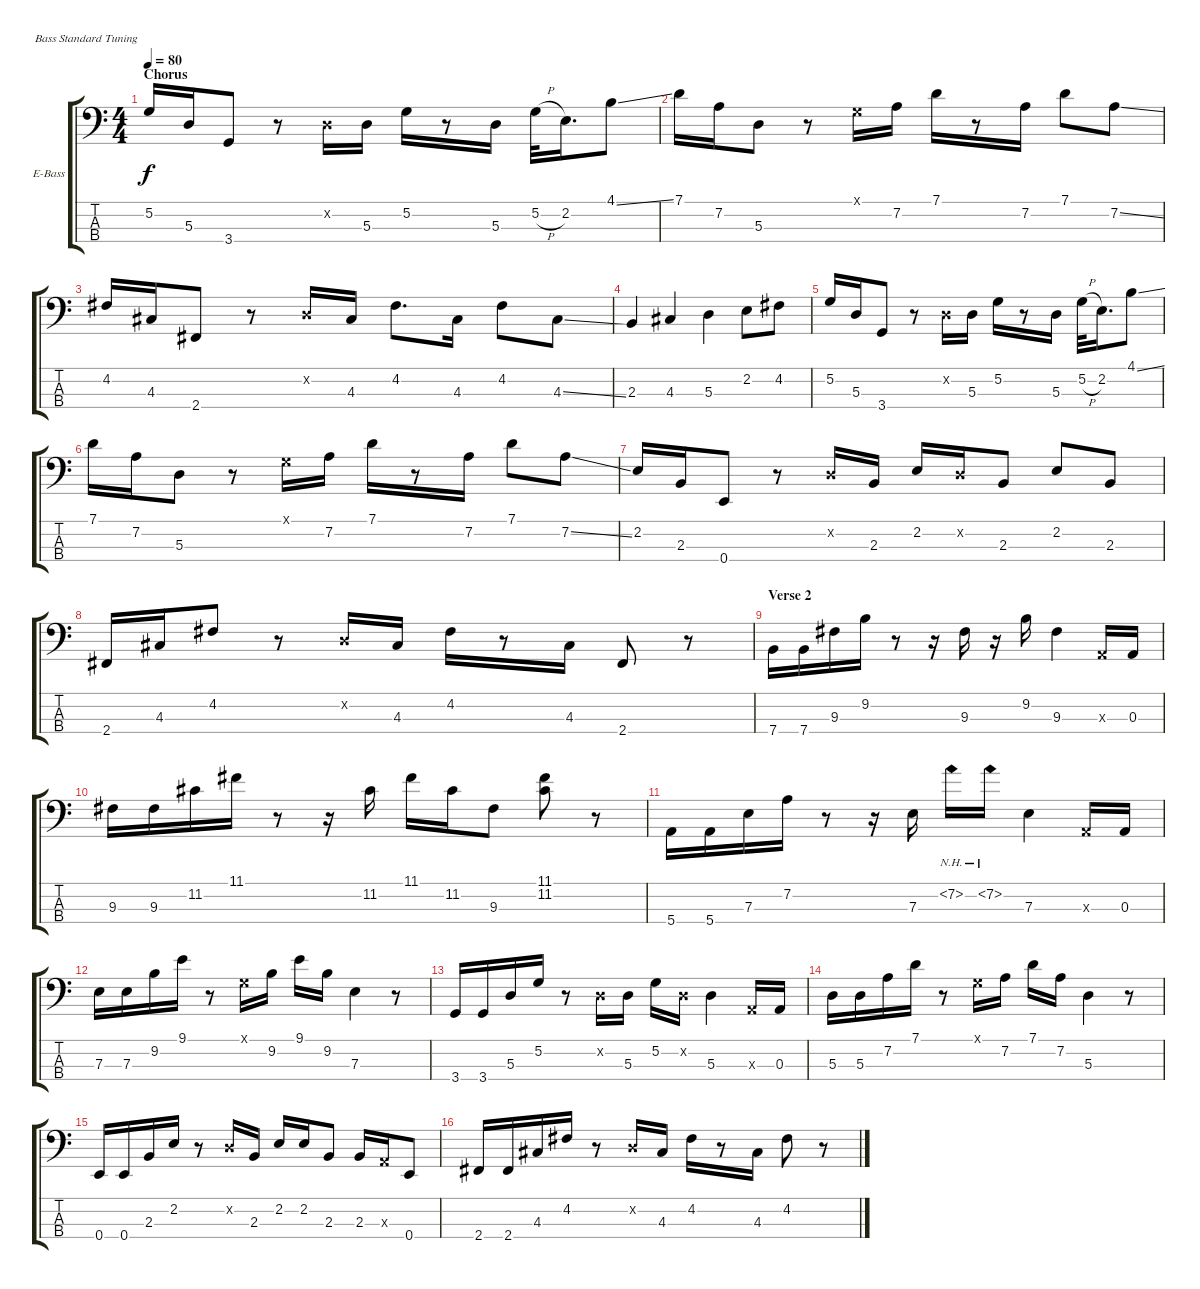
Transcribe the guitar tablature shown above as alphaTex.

\bracketExtendMode groupsimilarinstruments
\firstSystemTrackNameOrientation horizontal
\otherSystemsTrackNameOrientation horizontal
\track ("Bass" "E-Bass") {instrument slapbass1}
\staff {score tabs}
\tuning (G2 D2 A1 E1)
\ts (4 4)
\section ("" "Chorus")
\tempo 80
\clef f4
\ks c
5.2.16{dy f} 5.3.16 3.4.8 r.8 0.2{x}.16 5.3.16 5.2.16 r.8 5.3.16 5.2{h}.32 2.2.16{d} 4.1{ss}.8 |
7.1.16 7.2.16 5.3.8 r.8 0.1{x}.16 7.2.16 7.1.16 r.8 7.2.16 7.1.8 7.2{ss}.8 |
4.2.16 4.3.16 2.4.8 r.8 0.2{x}.16 4.3.16 4.2.8{d} 4.3.16 4.2.8 4.3{ss}.8 |
2.3.4 4.3.4 5.3.4 2.2.8 4.2.8 |
5.2.16 5.3.16 3.4.8 r.8 0.2{x}.16 5.3.16 5.2.16 r.8 5.3.16 5.2{h}.32 2.2.16{d} 4.1{ss}.8 |
7.1.16 7.2.16 5.3.8 r.8 0.1{x}.16 7.2.16 7.1.16 r.8 7.2.16 7.1.8 7.2{ss}.8 |
2.2.16 2.3.16 0.4.8 r.8 0.2{x}.16 2.3.16 2.2.16 0.2{x}.16 2.3.8 2.2.8 2.3.8 |
2.4.16 4.3.16 4.2.8 r.8 0.2{x}.16 4.3.16 4.2.16 r.8 4.3.16 2.4.8 r.8 |
\section ("" "Verse 2")
7.4.16 7.4.16 9.3.16 9.2.16 r.8 r.16 9.3.16 r.16 9.2.16 9.3.4 0.3{x}.16 0.3.16 |
9.3.16 9.3.16 11.2.16 11.1.16 r.8 r.16 11.2.16 11.1.16 11.2.16 9.3.8 (11.1 11.2).8 r.8 |
5.4.16 5.4.16 7.3.16 7.2.16 r.8 r.16 7.3.16 7.2{nh}.16 7.2{nh}.16 7.3.4 0.3{x}.16 0.3.16 |
7.3.16 7.3.16 9.2.16 9.1.16 r.8 0.1{x}.16 9.2.16 9.1.16 9.2.16 7.3.4 r.8 |
3.4.16 3.4.16 5.3.16 5.2.16 r.8 0.2{x}.16 5.3.16 5.2.16 0.2{x}.16 5.3.4 0.3{x}.16 0.3.16 |
5.3.16 5.3.16 7.2.16 7.1.16 r.8 0.1{x}.16 7.2.16 7.1.16 7.2.16 5.3.4 r.8 |
0.4.16 0.4.16 2.3.16 2.2.16 r.8 0.2{x}.16 2.3.16 2.2.16 2.2.16 2.3.8 2.3.16 0.3{x}.16 0.4.8 |
2.4.16 2.4.16 4.3.16 4.2.16 r.8 0.2{x}.16 4.3.16 4.2.16 r.8 4.3.16 4.2.8 r.8
